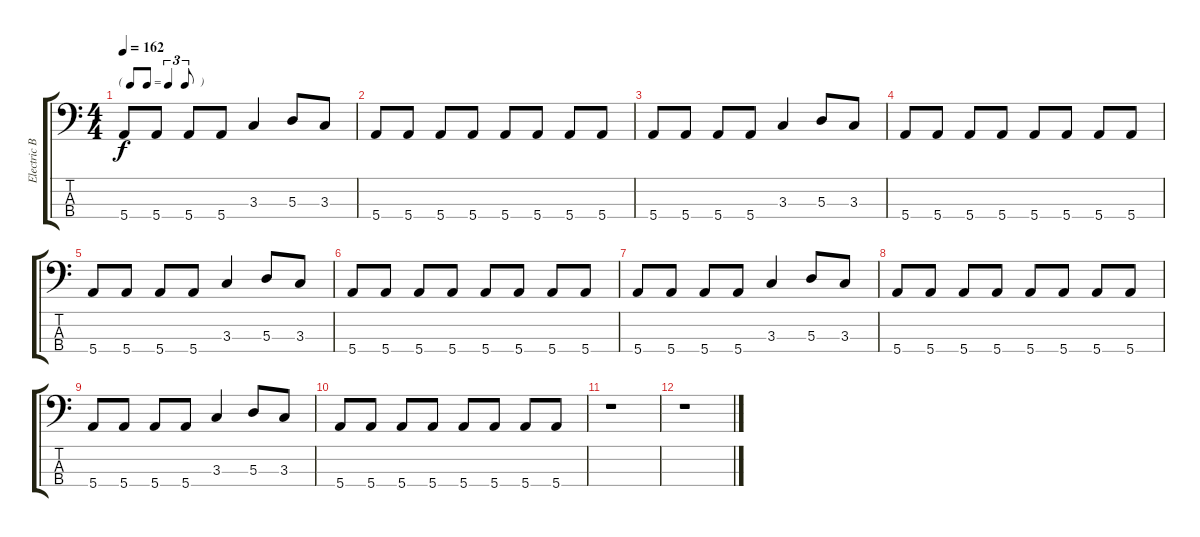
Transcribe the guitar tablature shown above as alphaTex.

\track ("Electric Bass" "Electric B") {instrument electricbassfinger}
\staff {score tabs}
\tuning (G2 D2 A1 E1) {hide}
\ts (4 4)
\tf triplet8th
\tempo 162
\clef f4
\ks c
5.4.8{dy f} 5.4.8 5.4.8 5.4.8 3.3.4 5.3.8 3.3.8 |
5.4.8 5.4.8 5.4.8 5.4.8 5.4.8 5.4.8 5.4.8 5.4.8 |
5.4.8 5.4.8 5.4.8 5.4.8 3.3.4 5.3.8 3.3.8 |
5.4.8 5.4.8 5.4.8 5.4.8 5.4.8 5.4.8 5.4.8 5.4.8 |
5.4.8 5.4.8 5.4.8 5.4.8 3.3.4 5.3.8 3.3.8 |
5.4.8 5.4.8 5.4.8 5.4.8 5.4.8 5.4.8 5.4.8 5.4.8 |
5.4.8 5.4.8 5.4.8 5.4.8 3.3.4 5.3.8 3.3.8 |
5.4.8 5.4.8 5.4.8 5.4.8 5.4.8 5.4.8 5.4.8 5.4.8 |
5.4.8 5.4.8 5.4.8 5.4.8 3.3.4 5.3.8 3.3.8 |
5.4.8 5.4.8 5.4.8 5.4.8 5.4.8 5.4.8 5.4.8 5.4.8 |
r.1 |
r.1
